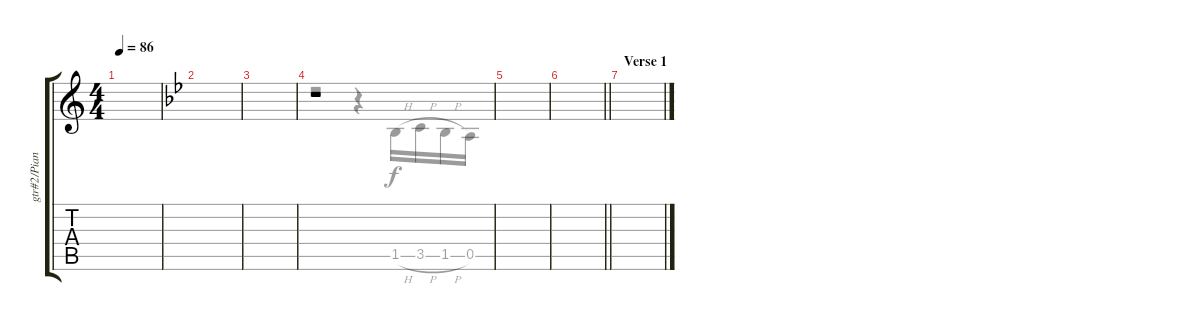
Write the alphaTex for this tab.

\track ("gtr#2/Piano#1" "gtr#2/Pian") {instrument overdrivenguitar}
\staff {score tabs}
\tuning (E4 B3 G3 D3 A2 D2) {hide}
\voice
\ts (4 4)
\tempo 86
\clef g2
\ks c
|
\ks bb
|
\ks gminor
|
r.1 |
|
\barLineRight lightlight
|
\section ("" "Verse 1")
|
|
|
|
|
|
|
|
|
\voice
\clef g2
\ottava regular
\simile none
\ks c
|
\ks bb
|
\ks gminor
|
r.2 r.4 1.5{h}.16 3.5{h}.16 1.5{h}.16 0.5.16 |
|
\barLineRight lightlight
|
|
|
|
|
|
|
|
|
|
